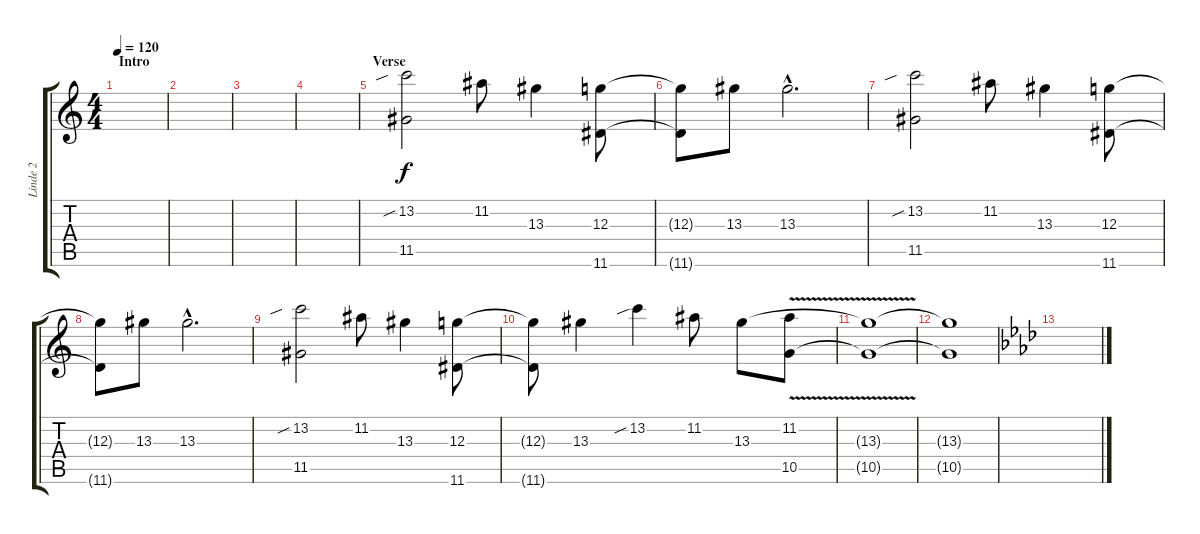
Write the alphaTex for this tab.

\track ("Linde 2" "Linde 2") {instrument overdrivenguitar}
\staff {score tabs}
\tuning (E4 B3 G3 D3 A2 E2) {hide}
\ts (4 4)
\section ("" "Intro")
\tempo 120
\clef g2
\ks c
|
|
|
|
\section ("" "Verse ")
(13.2{sib} 11.5).2 11.2.8 13.3.4 (12.3 11.6).8 |
(12.3{t} 11.6{t}).8 13.3.8 13.3{hac}.2{d} |
(13.2{sib} 11.5).2 11.2.8 13.3.4 (12.3 11.6).8 |
(12.3{t} 11.6{t}).8 13.3.8 13.3{hac}.2{d} |
(13.2{sib} 11.5).2 11.2.8 13.3.4 (12.3 11.6).8 |
(12.3{t} 11.6{t}).8 13.3.4 13.2{sib}.4 11.2.8 13.3.8 (11.2 10.5{v}).8 |
(13.3{t} 10.5{t}).1 |
(13.3{t} 10.5{t}).1 |
\ks ab
